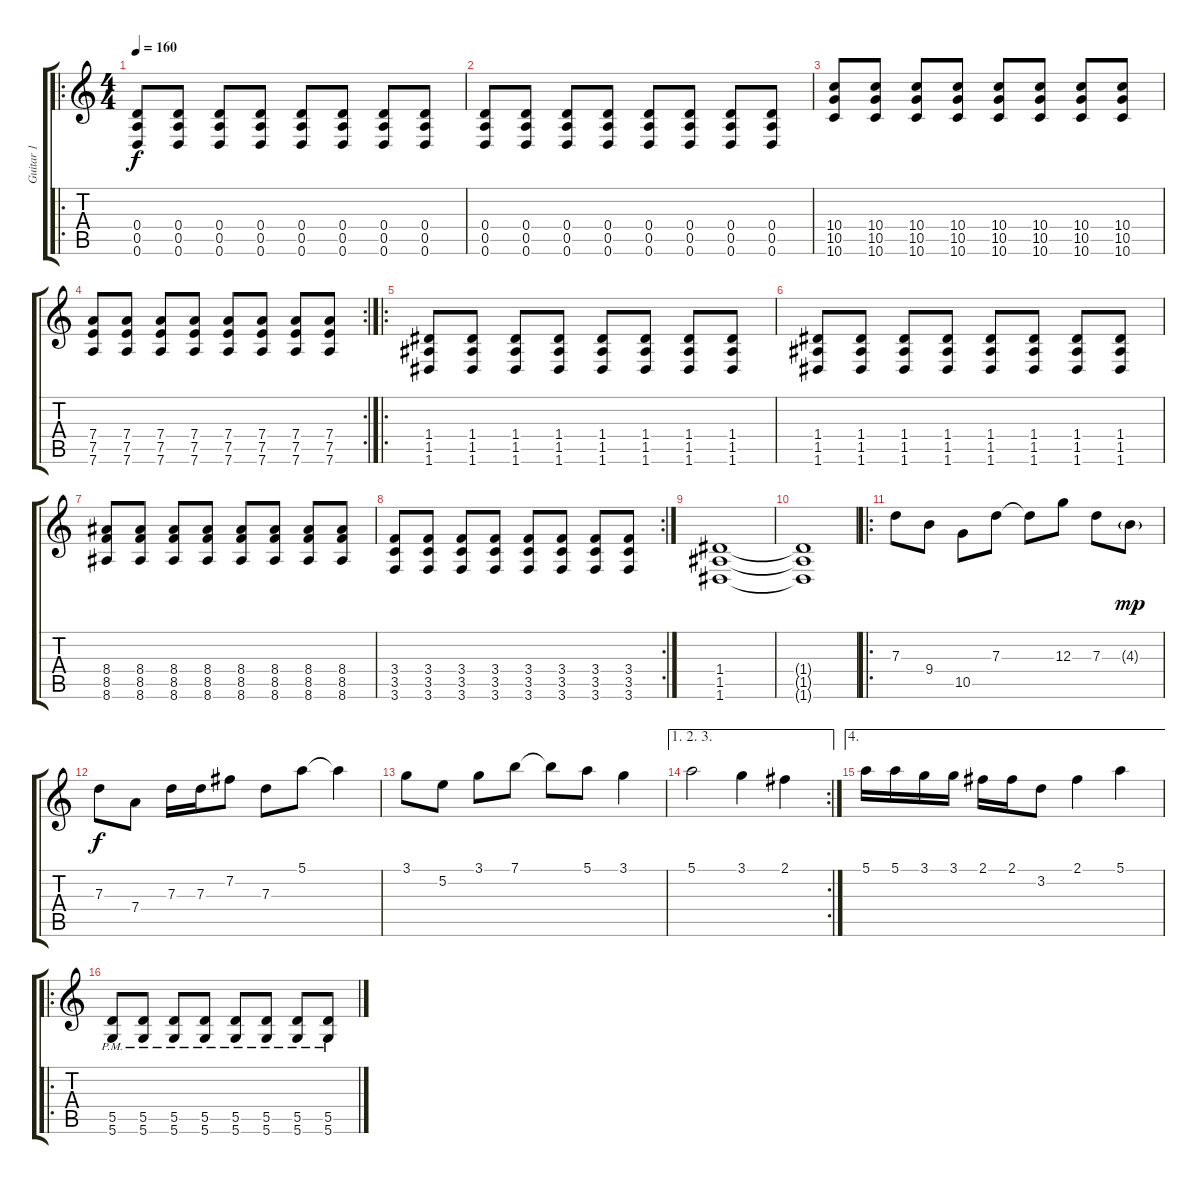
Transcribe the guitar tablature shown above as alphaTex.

\track ("Guitar 1" "Guitar 1") {instrument acousticguitarsteel}
\staff {score tabs}
\tuning (E4 B3 G3 D3 A2 D2) {hide}
\ro
\ts (4 4)
\tempo 160
\clef g2
\ks c
(0.4 0.5 0.6).8{dy f instrument distortionguitar} (0.4 0.5 0.6).8 (0.4 0.5 0.6).8 (0.4 0.5 0.6).8 (0.4 0.5 0.6).8 (0.4 0.5 0.6).8 (0.4 0.5 0.6).8 (0.4 0.5 0.6).8 |
(0.4 0.5 0.6).8 (0.4 0.5 0.6).8 (0.4 0.5 0.6).8 (0.4 0.5 0.6).8 (0.4 0.5 0.6).8 (0.4 0.5 0.6).8 (0.4 0.5 0.6).8 (0.4 0.5 0.6).8 |
(10.4 10.5 10.6).8 (10.4 10.5 10.6).8 (10.4 10.5 10.6).8 (10.4 10.5 10.6).8 (10.4 10.5 10.6).8 (10.4 10.5 10.6).8 (10.4 10.5 10.6).8 (10.4 10.5 10.6).8 |
\rc 2
(7.4 7.5 7.6).8 (7.4 7.5 7.6).8 (7.4 7.5 7.6).8 (7.4 7.5 7.6).8 (7.4 7.5 7.6).8 (7.4 7.5 7.6).8 (7.4 7.5 7.6).8 (7.4 7.5 7.6).8 |
\ro
(1.4 1.5 1.6).8 (1.4 1.5 1.6).8 (1.4 1.5 1.6).8 (1.4 1.5 1.6).8 (1.4 1.5 1.6).8 (1.4 1.5 1.6).8 (1.4 1.5 1.6).8 (1.4 1.5 1.6).8 |
(1.4 1.5 1.6).8 (1.4 1.5 1.6).8 (1.4 1.5 1.6).8 (1.4 1.5 1.6).8 (1.4 1.5 1.6).8 (1.4 1.5 1.6).8 (1.4 1.5 1.6).8 (1.4 1.5 1.6).8 |
(8.4 8.5 8.6).8 (8.4 8.5 8.6).8 (8.4 8.5 8.6).8 (8.4 8.5 8.6).8 (8.4 8.5 8.6).8 (8.4 8.5 8.6).8 (8.4 8.5 8.6).8 (8.4 8.5 8.6).8 |
\rc 2
(3.4 3.5 3.6).8 (3.4 3.5 3.6).8 (3.4 3.5 3.6).8 (3.4 3.5 3.6).8 (3.4 3.5 3.6).8 (3.4 3.5 3.6).8 (3.4 3.5 3.6).8 (3.4 3.5 3.6).8 |
(1.4 1.5 1.6).1 |
(1.4{t} 1.5{t} 1.6{t}).1 |
\ro
7.3.8 9.4.8 10.5.8 7.3.8 7.3{t}.8 12.3.8 7.3.8 4.3{g}.8{dy mp} |
7.3.8{dy f} 7.4.8 7.3.16 7.3.16 7.2.8 7.3.8 5.1.8 5.1{t}.4 |
3.1.8 5.2.8 3.1.8 7.1.8 7.1{t}.8 5.1.8 3.1.4 |
\ae (1 2 3)
\rc 2
5.1.2 3.1.4 2.1.4 |
\ae 4
5.1.16 5.1.16 3.1.16 3.1.16 2.1.16 2.1.16 3.2.8 2.1.4 5.1.4 |
\ro
(5.5{pm} 5.6{pm}).8 (5.5{pm} 5.6{pm}).8 (5.5{pm} 5.6{pm}).8 (5.5{pm} 5.6{pm}).8 (5.5{pm} 5.6{pm}).8 (5.5{pm} 5.6{pm}).8 (5.5{pm} 5.6{pm}).8 (5.5{pm} 5.6{pm}).8
